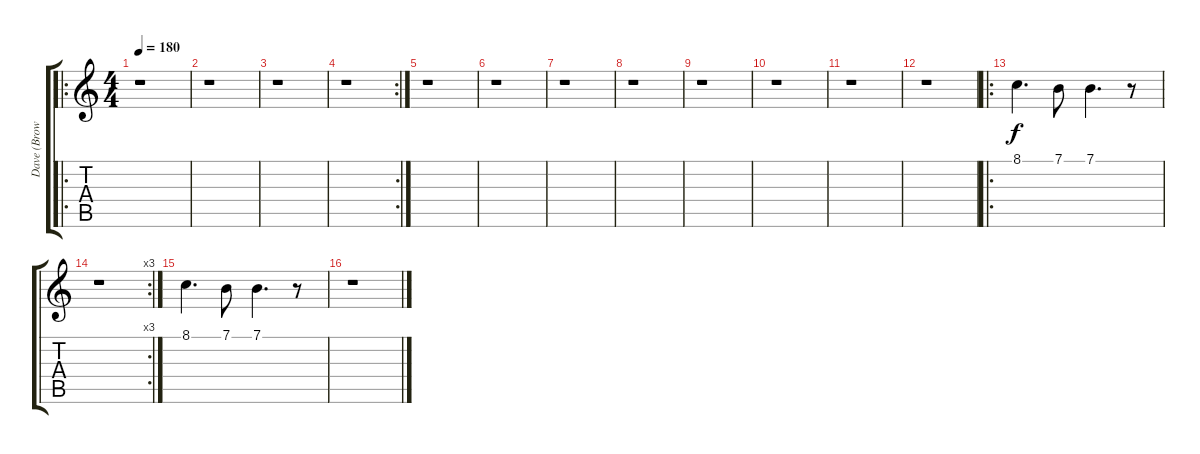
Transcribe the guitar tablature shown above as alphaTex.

\track ("Dave (Brownsound) - Backup Vocals" "Dave (Brow") {instrument altosax}
\staff {score tabs}
\tuning (E4 B3 G3 D3 A2 E2) {hide}
\ro
\ts (4 4)
\tempo 180
\clef g2
\ks c
r.1{dy f instrument altosax} |
r.1 |
r.1 |
\rc 2
r.1 |
r.1 |
r.1 |
r.1 |
r.1 |
r.1 |
r.1 |
r.1 |
r.1 |
\ro
8.1.4{d} 7.1.8 7.1.4{d} r.8 |
\rc 3
r.1 |
8.1.4{d} 7.1.8 7.1.4{d} r.8 |
r.1
